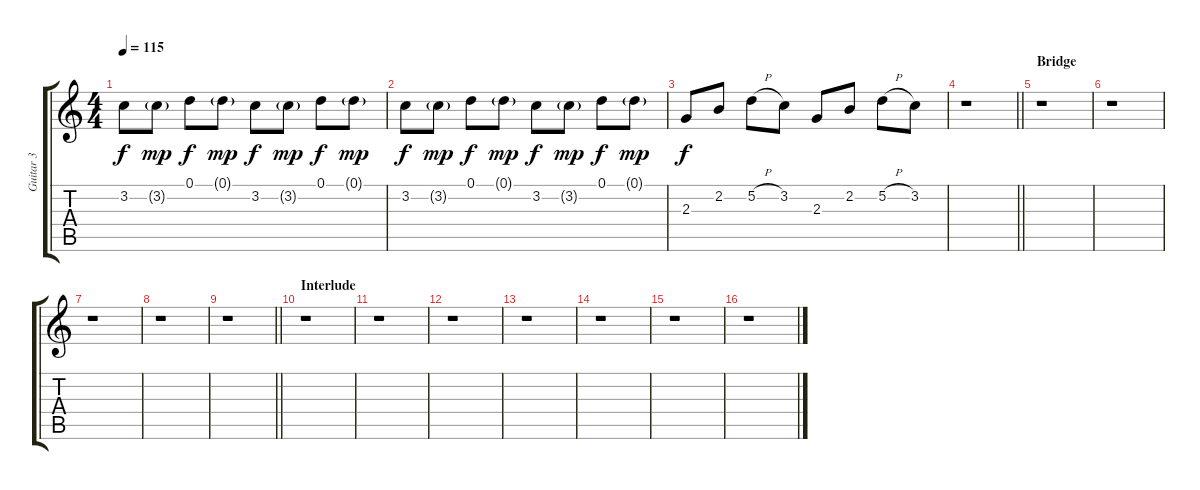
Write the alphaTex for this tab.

\track ("Guitar 3" "Guitar 3") {instrument electricguitarclean}
\staff {score tabs}
\tuning (D4 A3 F3 C3 G2 C2) {hide}
\ts (4 4)
\tempo 115
\clef g2
\ks c
3.2.8{dy f} 3.2{g}.8{dy mp} 0.1.8{dy f} 0.1{g}.8{dy mp} 3.2.8{dy f} 3.2{g}.8{dy mp} 0.1.8{dy f} 0.1{g}.8{dy mp} |
3.2.8{dy f} 3.2{g}.8{dy mp} 0.1.8{dy f} 0.1{g}.8{dy mp} 3.2.8{dy f} 3.2{g}.8{dy mp} 0.1.8{dy f} 0.1{g}.8{dy mp} |
2.3.8{dy f} 2.2.8 5.2{h}.8 3.2.8 2.3.8 2.2.8 5.2{h}.8 3.2.8 |
\barLineRight lightlight
r.1 |
\section ("" "Bridge")
r.1 |
r.1 |
r.1 |
r.1 |
\barLineRight lightlight
r.1 |
\section ("" "Interlude")
r.1 |
r.1 |
r.1 |
r.1 |
r.1 |
r.1 |
r.1
